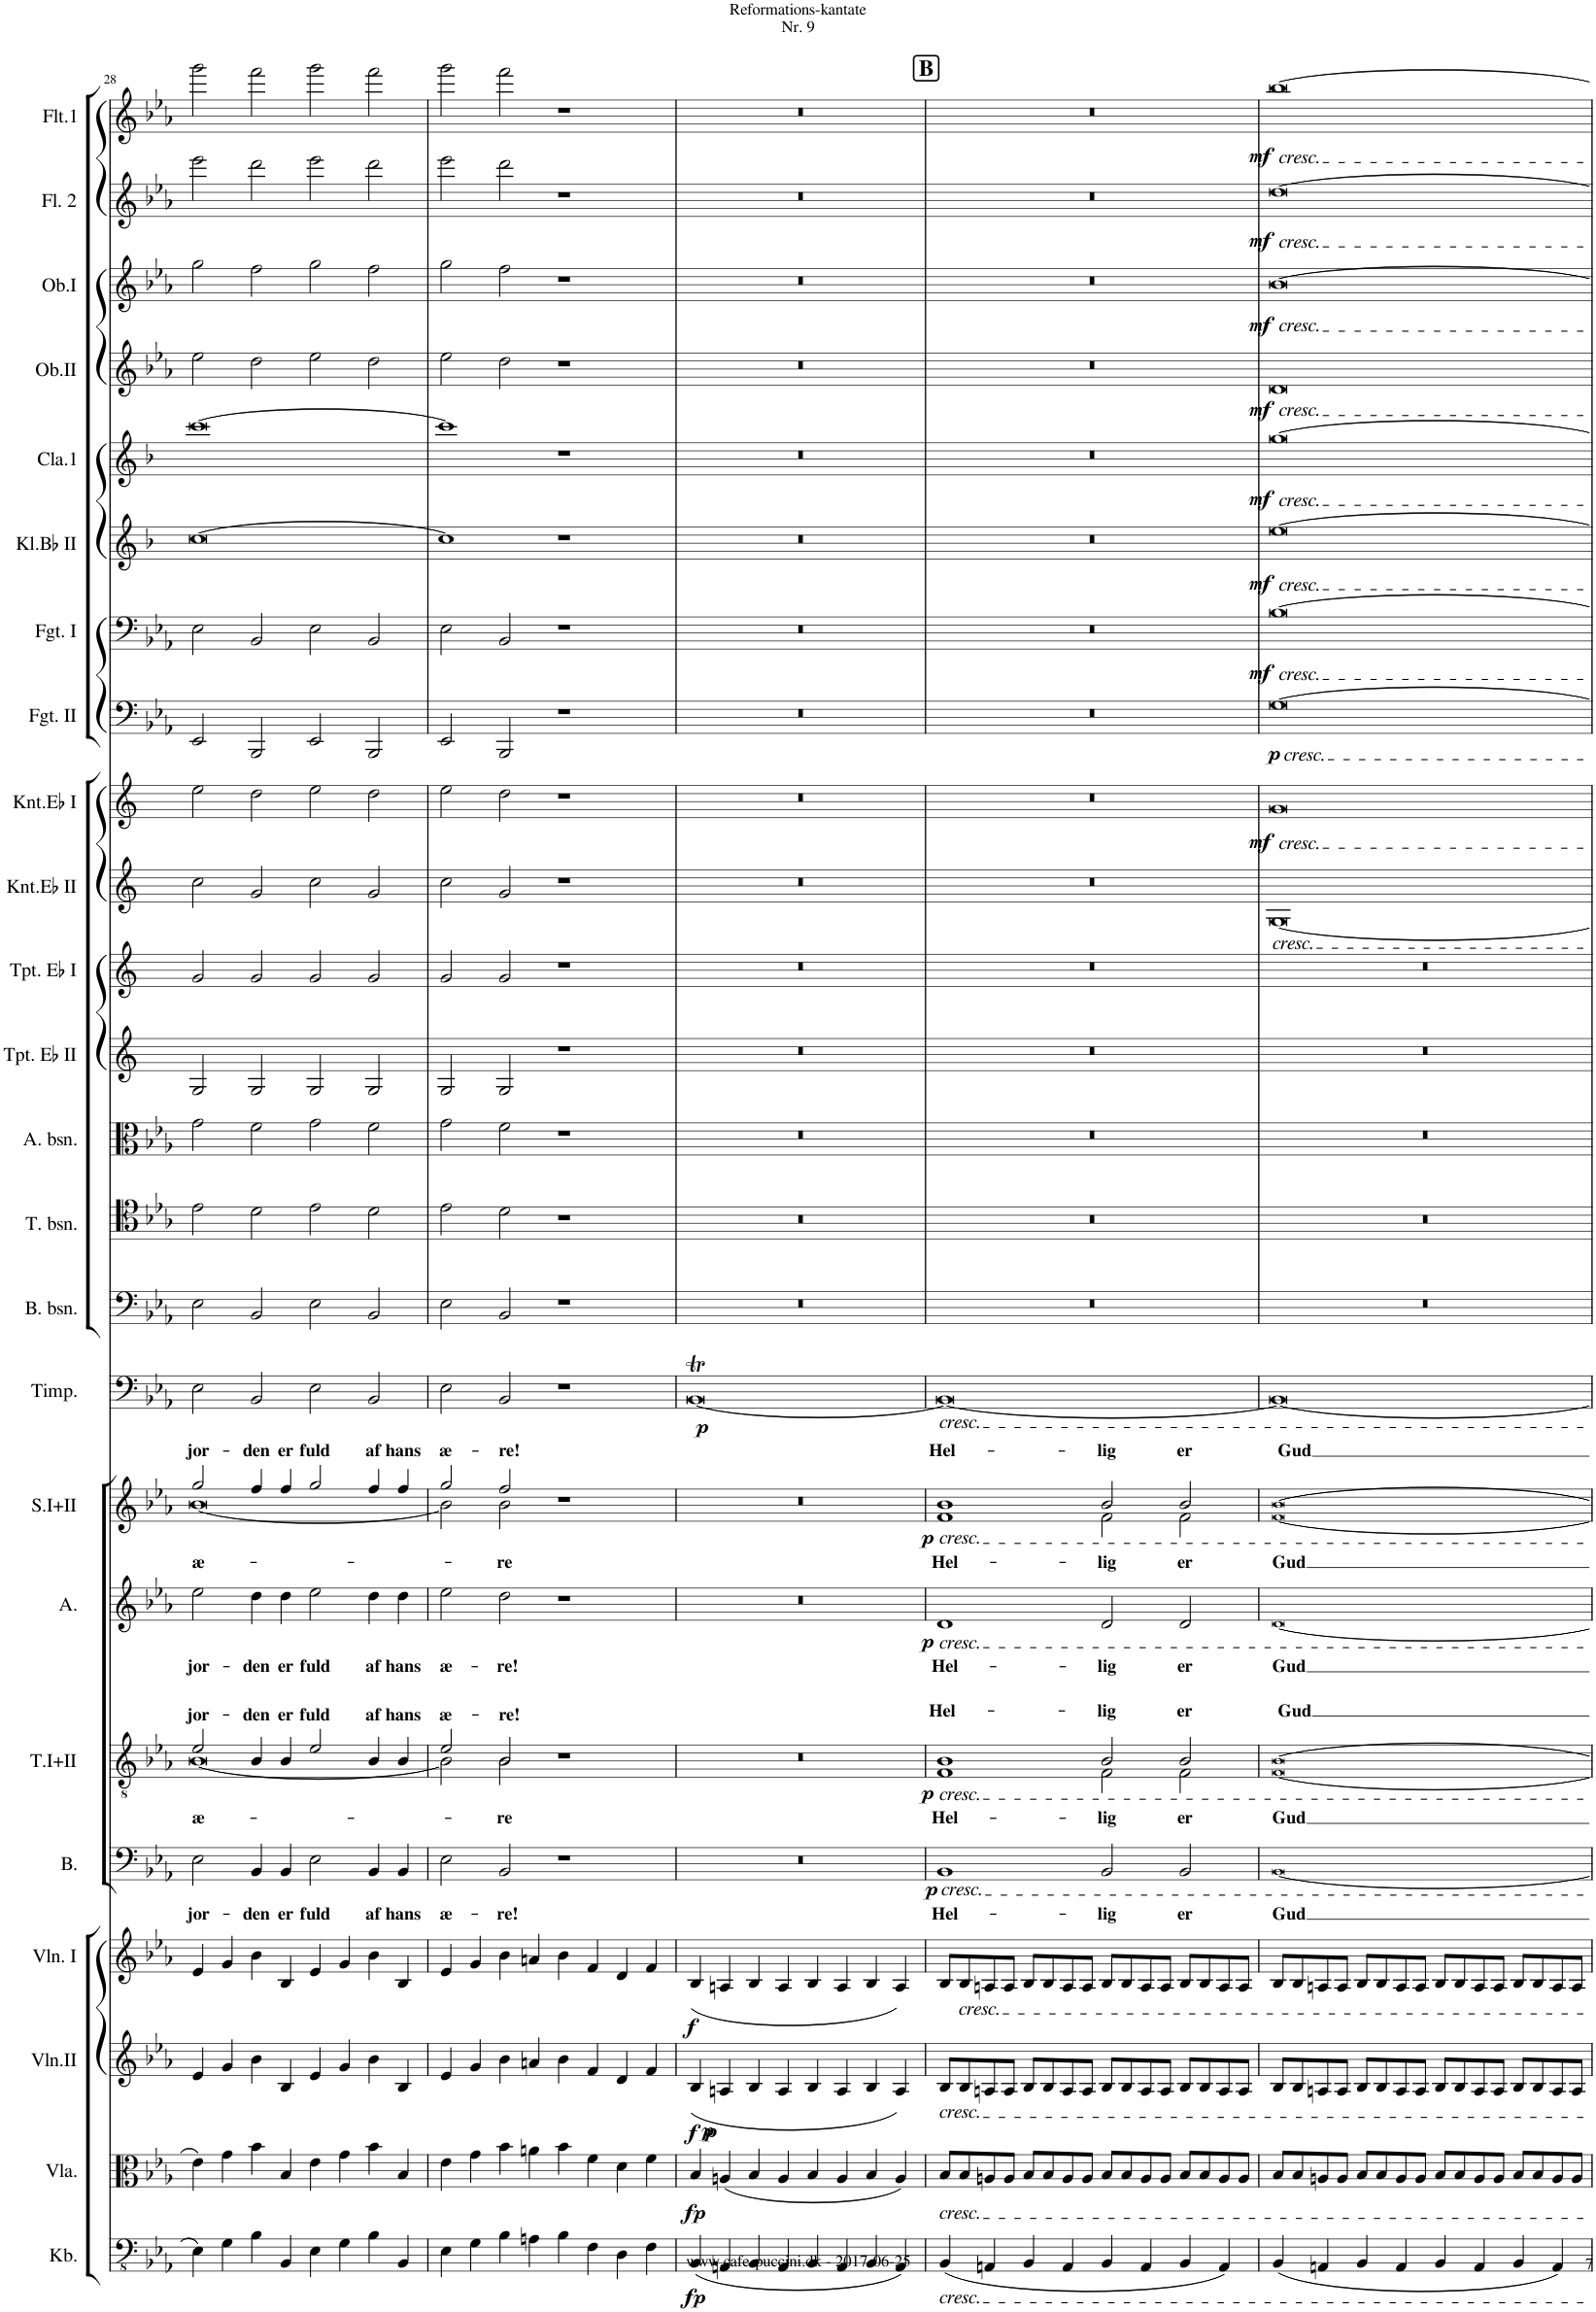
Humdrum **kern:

**kern	**dynam	**kern	**dynam	**kern	**dynam	**kern	**dynam	**kern	**text	**dynam	**kern	**text	**dynam	**kern	**text	**dynam	**kern	**text	**dynam	**kern	**dynam	**kern	**kern	**kern	**kern	**kern	**kern	**kern	**dynam	**kern	**dynam	**kern	**dynam	**kern	**dynam	**kern	**dynam	**kern	**dynam	**kern	**dynam	**kern	**dynam	**kern	**dynam
*part24	*part24	*part23	*part23	*part22	*part22	*part21	*part21	*part20	*part20	*part20	*part19	*part19	*part19	*part18	*part18	*part18	*part17	*part17	*part17	*part16	*part16	*part15	*part14	*part13	*part12	*part11	*part10	*part9	*part9	*part8	*part8	*part7	*part7	*part6	*part6	*part5	*part5	*part4	*part4	*part3	*part3	*part2	*part2	*part1	*part1
*staff24	*staff24	*staff23	*staff23	*staff22	*staff22	*staff21	*staff21	*staff20	*staff20	*staff20	*staff19	*staff19	*staff19	*staff18	*staff18	*staff18	*staff17	*staff17	*staff17	*staff16	*staff16	*staff15	*staff14	*staff13	*staff12	*staff11	*staff10	*staff9	*staff9	*staff8	*staff8	*staff7	*staff7	*staff6	*staff6	*staff5	*staff5	*staff4	*staff4	*staff3	*staff3	*staff2	*staff2	*staff1	*staff1
*I"Kontrabas	*	*I"Viola	*	*I"Violin II	*	*I"Violin I	*	*I"Bas	*	*	*I"Tenor I+II	*	*	*I"Alt	*	*	*I"Sopran I+II	*	*	*I"Timpani	*	*I"Basbasun	*I"Tenorbasun	*I"Altbasun	*I"Trompet i Eb II	*I"Trompet i Eb I	*I"Kornet i Eb II	*I"Kornet i Eb I	*	*I"Fagot II	*	*I"Fagot I	*	*I"Klarinet i Bb II	*	*I"Clarinetto 1 (Bb)	*	*I"Obo II	*	*I"Obo I	*	*I"Flauto 2	*	*I"Flauto 1	*
*I'Kb.	*	*I'Vla.	*	*I'Vln.II	*	*I'Vln. I	*	*I'B.	*	*	*I'T.I+II	*	*	*I'A.	*	*	*I'S.I+II	*	*	*I'Timp.	*	*I'B. bsn.	*I'T. bsn.	*I'A. bsn.	*I'Tpt. Eb II	*I'Tpt. Eb I	*I'Knt.Eb II	*I'Knt.Eb I	*	*I'Fgt. II	*	*I'Fgt. I	*	*I'Kl.Bb II	*	*I'Cla.1	*	*I'Ob.II	*	*I'Ob.I	*	*I'Fl. 2	*	*I'Flt.1	*
!!LO:PB:g=z
*clefFv4	*	*clefC3	*	*clefG2	*	*clefG2	*	*clefF4	*	*	*clefGv2	*	*	*clefG2	*	*	*clefG2	*	*	*clefF4	*	*clefF4	*clefC4	*clefC3	*clefG2	*clefG2	*clefG2	*clefG2	*	*clefF4	*	*clefF4	*	*clefG2	*	*clefG2	*	*clefG2	*	*clefG2	*	*clefG2	*	*clefG2	*
*Trd7c12	*	*	*	*	*	*	*	*	*	*	*	*	*	*	*	*	*	*	*	*	*	*	*	*	*Trd-2c-3	*Trd-2c-3	*Trd-2c-3	*Trd-2c-3	*	*	*	*	*	*Trd1c2	*	*Trd1c2	*	*	*	*	*	*	*	*	*
*k[b-e-a-]	*	*k[b-e-a-]	*	*k[b-e-a-]	*	*k[b-e-a-]	*	*k[b-e-a-]	*	*	*k[b-e-a-]	*	*	*k[b-e-a-]	*	*	*k[b-e-a-]	*	*	*k[b-e-a-]	*	*k[b-e-a-]	*k[b-e-a-]	*k[b-e-a-]	*k[]	*k[]	*k[]	*k[]	*	*k[b-e-a-]	*	*k[b-e-a-]	*	*k[b-]	*	*k[b-]	*	*k[b-e-a-]	*	*k[b-e-a-]	*	*k[b-e-a-]	*	*k[b-e-a-]	*
*M8/4	*	*M8/4	*	*M8/4	*	*M8/4	*	*M8/4	*	*	*M8/4	*	*	*M8/4	*	*	*M8/4	*	*	*M8/4	*	*M8/4	*M8/4	*M8/4	*M8/4	*M8/4	*M8/4	*M8/4	*	*M8/4	*	*M8/4	*	*M8/4	*	*M8/4	*	*M8/4	*	*M8/4	*	*M8/4	*	*M8/4	*
*met(c|)	*	*met(c|)	*	*met(c|)	*	*met(c|)	*	*met(c|)	*	*	*met(c|)	*	*	*met(c|)	*	*	*met(c|)	*	*	*met(c|)	*	*met(c|)	*met(c|)	*met(c|)	*met(c|)	*met(c|)	*met(c|)	*met(c|)	*	*met(c|)	*	*met(c|)	*	*met(c|)	*	*met(c|)	*	*met(c|)	*	*met(c|)	*	*met(c|)	*	*met(c|)	*
=28	=28	=28	=28	=28	=28	=28	=28	=28	=28	=28	=28	=28	=28	=28	=28	=28	=28	=28	=28	=28	=28	=28	=28	=28	=28	=28	=28	=28	=28	=28	=28	=28	=28	=28	=28	=28	=28	=28	=28	=28	=28	=28	=28	=28	=28
!	!	!	!	!	!	!	!	!	!LO:LY:b	!	!	!LO:LY:a	!	!	!	!	!	!	!	!	!	!	!	!	!	!	!	!	!	!	!	!	!	!	!	!	!	!	!	!	!	!	!	!	!
*	*	*	*	*	*	*	*	*	*	*	*^	*	*	*	*	*	*	*	*	*	*	*	*	*	*	*	*	*	*	*	*	*	*	*	*	*	*	*	*	*	*	*	*	*	*
!	!	!	!	!	!	!	!	!	!	!	!	!	!LO:LY:b	!	!	!LO:LY:b	!	!	!LO:LY:a	!	!	!	!	!	!	!	!	!	!	!	!	!	!	!	!	!	!	!	!	!	!	!	!	!	!	!
*	*	*	*	*	*	*	*	*	*	*	*	*	*	*	*	*	*	*^	*	*	*	*	*	*	*	*	*	*	*	*	*	*	*	*	*	*	*	*	*	*	*	*	*	*	*	*
!	!	!	!	!	!	!	!	!	!	!	!	!	!	!	!	!	!	!	!	!LO:LY:b	!	!	!	!	!	!	!	!	!	!	!	!	!	!	!	!	!	!	!	!	!	!	!	!	!	!	!
4EE-\	.	4e-\	.	4e-/	.	4e-/	.	2E-\	jor-	.	2e-/	[0B-	æ-	.	2ee-\	jor-	.	2gg/	[0b-	æ-	.	2E-\	.	2E-\	2e-\	2g\	2G/	2g/	2cc\	2ee\	.	2EE-/	.	2E-\	.	[0cc	.	[0ccc	.	2ee-\	.	2gg\	.	2eee-\	.	2ggg\	.
4GG\	.	4g\	.	4g/	.	4g/	.	.	.	.	.	.	.	.	.	.	.	.	.	.	.	.	.	.	.	.	.	.	.	.	.	.	.	.	.	.	.	.	.	.	.	.	.	.	.	.	.
!	!	!	!	!	!	!	!	!	!LO:LY:b	!	!	!	!LO:LY:a	!	!	!LO:LY:b	!	!	!	!LO:LY:a	!	!	!	!	!	!	!	!	!	!	!	!	!	!	!	!	!	!	!	!	!	!	!	!	!	!	!
4BB-\	.	4b-\	.	4b-\	.	4b-\	.	4BB-/	-den	.	4B-/	.	-den	.	4dd\	-den	.	4ff/	.	-den	.	2BB-/	.	2BB-/	2d\	2f\	2G/	2g/	2g/	2dd\	.	2BBB-/	.	2BB-/	.	.	.	.	.	2dd\	.	2ff\	.	2ddd\	.	2fff\	.
!	!	!	!	!	!	!	!	!	!LO:LY:b	!	!	!	!LO:LY:a	!	!	!LO:LY:b	!	!	!	!LO:LY:a	!	!	!	!	!	!	!	!	!	!	!	!	!	!	!	!	!	!	!	!	!	!	!	!	!	!	!
4BBB-/	.	4B-/	.	4B-/	.	4B-/	.	4BB-/	er	.	4B-/	.	er	.	4dd\	er	.	4ff/	.	er	.	.	.	.	.	.	.	.	.	.	.	.	.	.	.	.	.	.	.	.	.	.	.	.	.	.	.
!	!	!	!	!	!	!	!	!	!LO:LY:b	!	!	!	!LO:LY:a	!	!	!LO:LY:b	!	!	!	!LO:LY:a	!	!	!	!	!	!	!	!	!	!	!	!	!	!	!	!	!	!	!	!	!	!	!	!	!	!	!
4EE-\	.	4e-\	.	4e-/	.	4e-/	.	2E-\	fuld	.	2e-/	.	fuld	.	2ee-\	fuld	.	2gg/	.	fuld	.	2E-\	.	2E-\	2e-\	2g\	2G/	2g/	2cc\	2ee\	.	2EE-/	.	2E-\	.	.	.	.	.	2ee-\	.	2gg\	.	2eee-\	.	2ggg\	.
4GG\	.	4g\	.	4g/	.	4g/	.	.	.	.	.	.	.	.	.	.	.	.	.	.	.	.	.	.	.	.	.	.	.	.	.	.	.	.	.	.	.	.	.	.	.	.	.	.	.	.	.
!	!	!	!	!	!	!	!	!	!LO:LY:b	!	!	!	!LO:LY:a	!	!	!LO:LY:b	!	!	!	!LO:LY:a	!	!	!	!	!	!	!	!	!	!	!	!	!	!	!	!	!	!	!	!	!	!	!	!	!	!	!
4BB-\	.	4b-\	.	4b-\	.	4b-\	.	4BB-/	af	.	4B-/	.	af	.	4dd\	af	.	4ff/	.	af	.	2BB-/	.	2BB-/	2d\	2f\	2G/	2g/	2g/	2dd\	.	2BBB-/	.	2BB-/	.	.	.	.	.	2dd\	.	2ff\	.	2ddd\	.	2fff\	.
!	!	!	!	!	!	!	!	!	!LO:LY:b	!	!	!	!LO:LY:a	!	!	!LO:LY:b	!	!	!	!LO:LY:a	!	!	!	!	!	!	!	!	!	!	!	!	!	!	!	!	!	!	!	!	!	!	!	!	!	!	!
4BBB-/	.	4B-/	.	4B-/	.	4B-/	.	4BB-/	hans	.	4B-/	.	hans	.	4dd\	hans	.	4ff/	.	hans	.	.	.	.	.	.	.	.	.	.	.	.	.	.	.	.	.	.	.	.	.	.	.	.	.	.	.
=29	=29	=29	=29	=29	=29	=29	=29	=29	=29	=29	=29	=29	=29	=29	=29	=29	=29	=29	=29	=29	=29	=29	=29	=29	=29	=29	=29	=29	=29	=29	=29	=29	=29	=29	=29	=29	=29	=29	=29	=29	=29	=29	=29	=29	=29	=29	=29
!	!	!	!	!	!	!	!	!	!LO:LY:b	!	!	!	!LO:LY:a	!	!	!LO:LY:b	!	!	!	!LO:LY:a	!	!	!	!	!	!	!	!	!	!	!	!	!	!	!	!	!	!	!	!	!	!	!	!	!	!	!
4EE-\	.	4e-\	.	4e-/	.	4e-/	.	2E-\	æ-	.	2e-/	2B-\]	æ-	.	2ee-\	æ-	.	2gg/	2b-\]	æ-	.	2E-\	.	2E-\	2e-\	2g\	2G/	2g/	2cc\	2ee\	.	2EE-/	.	2E-\	.	1cc]	.	1ccc]	.	2ee-\	.	2gg\	.	2eee-\	.	2ggg\	.
4GG\	.	4g\	.	4g/	.	4g/	.	.	.	.	.	.	.	.	.	.	.	.	.	.	.	.	.	.	.	.	.	.	.	.	.	.	.	.	.	.	.	.	.	.	.	.	.	.	.	.	.
!	!	!	!	!	!	!	!	!	!LO:LY:b	!	!	!	!LO:LY:a	!	!	!	!	!	!	!	!	!	!	!	!	!	!	!	!	!	!	!	!	!	!	!	!	!	!	!	!	!	!	!	!	!	!
!	!	!	!	!	!	!	!	!	!	!	!	!	!LO:LY:b	!	!	!LO:LY:b	!	!	!	!LO:LY:a	!	!	!	!	!	!	!	!	!	!	!	!	!	!	!	!	!	!	!	!	!	!	!	!	!	!	!
!	!	!	!	!	!	!	!	!	!	!	!	!	!	!	!	!	!	!	!	!LO:LY:b	!	!	!	!	!	!	!	!	!	!	!	!	!	!	!	!	!	!	!	!	!	!	!	!	!	!	!
4BB-\	.	4b-\	.	4b-\	.	4b-\	.	2BB-/	-re!	.	2B-/	2B-\	-re	.	2dd\	-re!	.	2ff/	2b-\	-re	.	2BB-/	.	2BB-/	2d\	2f\	2G/	2g/	2g/	2dd\	.	2BBB-/	.	2BB-/	.	.	.	.	.	2dd\	.	2ff\	.	2ddd\	.	2fff\	.
4AAn\	.	4an\	.	4an/	.	4an/	.	.	.	.	.	.	.	.	.	.	.	.	.	.	.	.	.	.	.	.	.	.	.	.	.	.	.	.	.	.	.	.	.	.	.	.	.	.	.	.	.
4BB-\	.	4b-\	.	4b-\	.	4b-\	.	1r	.	.	1r	1ryy	.	.	1r	.	.	1r	1ryy	.	.	1r	.	1r	1r	1r	1r	1r	1r	1r	.	1r	.	1r	.	1r	.	1r	.	1r	.	1r	.	1r	.	1r	.
4FF\	.	4f\	.	4f/	.	4f/	.	.	.	.	.	.	.	.	.	.	.	.	.	.	.	.	.	.	.	.	.	.	.	.	.	.	.	.	.	.	.	.	.	.	.	.	.	.	.	.	.
4DD\	.	4d\	.	4d/	.	4d/	.	.	.	.	.	.	.	.	.	.	.	.	.	.	.	.	.	.	.	.	.	.	.	.	.	.	.	.	.	.	.	.	.	.	.	.	.	.	.	.	.
4FF\	.	4f\	.	4f/	.	4f/	.	.	.	.	.	.	.	.	.	.	.	.	.	.	.	.	.	.	.	.	.	.	.	.	.	.	.	.	.	.	.	.	.	.	.	.	.	.	.	.	.
=30	=30	=30	=30	=30	=30	=30	=30	=30	=30	=30	=30	=30	=30	=30	=30	=30	=30	=30	=30	=30	=30	=30	=30	=30	=30	=30	=30	=30	=30	=30	=30	=30	=30	=30	=30	=30	=30	=30	=30	=30	=30	=30	=30	=30	=30	=30	=30
!	!LO:DY:b	!	!LO:DY:b	!	!LO:DY:b	!	!	!	!	!	!	!	!	!	!	!	!	!	!	!	!	!	!	!	!	!	!	!	!	!	!	!	!	!	!	!	!	!	!	!	!	!	!	!	!	!	!
!	!	!	!	!	!LO:DY:n=1:b	!	!	!	!	!	!	!	!	!	!	!	!	!	!	!	!	!	!	!	!	!	!	!	!	!	!	!	!	!	!	!	!	!	!	!	!	!	!	!	!	!	!
!	!	!	!	!	!LO:DY:n=2:b	!	!LO:DY:b	!	!	!	!	!	!	!	!	!	!	!	!	!	!	!	!LO:DY:b	!	!	!	!	!	!	!	!	!	!	!	!	!	!	!	!	!	!	!	!	!	!	!	!
(4BBB-/	fp	4B-/	fp	(4B-/	f p p	(4B-/	f	0r	.	.	0r	0ryy	.	.	0r	.	.	0r	0ryy	.	.	[0BB-T	p	0r	0r	0r	0r	0r	0r	0r	.	0r	.	0r	.	0r	.	0r	.	0r	.	0r	.	0r	.	0r	.
4AAAn/	.	(4An/	.	4An/	.	4An/	.	.	.	.	.	.	.	.	.	.	.	.	.	.	.	.	.	.	.	.	.	.	.	.	.	.	.	.	.	.	.	.	.	.	.	.	.	.	.	.	.
4BBB-/	.	4B-/	.	4B-/	.	4B-/	.	.	.	.	.	.	.	.	.	.	.	.	.	.	.	.	.	.	.	.	.	.	.	.	.	.	.	.	.	.	.	.	.	.	.	.	.	.	.	.	.
4AAA/	.	4A/	.	4A/	.	4A/	.	.	.	.	.	.	.	.	.	.	.	.	.	.	.	.	.	.	.	.	.	.	.	.	.	.	.	.	.	.	.	.	.	.	.	.	.	.	.	.	.
4BBB-/	.	4B-/	.	4B-/	.	4B-/	.	.	.	.	.	.	.	.	.	.	.	.	.	.	.	.	.	.	.	.	.	.	.	.	.	.	.	.	.	.	.	.	.	.	.	.	.	.	.	.	.
4AAA/	.	4A/	.	4A/	.	4A/	.	.	.	.	.	.	.	.	.	.	.	.	.	.	.	.	.	.	.	.	.	.	.	.	.	.	.	.	.	.	.	.	.	.	.	.	.	.	.	.	.
4BBB-/	.	4B-/	.	4B-/	.	4B-/	.	.	.	.	.	.	.	.	.	.	.	.	.	.	.	.	.	.	.	.	.	.	.	.	.	.	.	.	.	.	.	.	.	.	.	.	.	.	.	.	.
4AAA/)	.	4A/)	.	4A/)	.	4A/)	.	.	.	.	.	.	.	.	.	.	.	.	.	.	.	.	.	.	.	.	.	.	.	.	.	.	.	.	.	.	.	.	.	.	.	.	.	.	.	.	.
!!LO:REH:place=s1:a:B:cj:fs=14:t=B
=31	=31	=31	=31	=31	=31	=31	=31	=31	=31	=31	=31	=31	=31	=31	=31	=31	=31	=31	=31	=31	=31	=31	=31	=31	=31	=31	=31	=31	=31	=31	=31	=31	=31	=31	=31	=31	=31	=31	=31	=31	=31	=31	=31	=31	=31	=31	=31
!	!	!	!	!	!	!	!	!	!	!	!	!	!	!	!	!	!	!	!	!	!	!LO:TX:b:i:t=cresc.	!	!	!	!	!	!	!	!	!	!	!	!	!	!	!	!	!	!	!	!	!	!	!	!	!
!	!	!	!	!	!	!	!	!	!	!	!	!	!	!	!	!	!	!LO:TX:b:i:t=cresc.	!	!	!	!	!	!	!	!	!	!	!	!	!	!	!	!	!	!	!	!	!	!	!	!	!	!	!	!	!
!	!	!	!	!	!	!	!	!	!	!	!	!	!	!	!LO:TX:b:i:t=cresc.	!	!	!	!	!	!	!	!	!	!	!	!	!	!	!	!	!	!	!	!	!	!	!	!	!	!	!	!	!	!	!	!
!	!	!	!	!	!	!	!	!	!	!	!LO:TX:b:i:t=cresc.	!	!	!	!	!	!	!	!	!	!	!	!	!	!	!	!	!	!	!	!	!	!	!	!	!	!	!	!	!	!	!	!	!	!	!	!
!	!	!	!	!	!	!	!	!LO:TX:b:i:t=cresc.	!	!	!	!	!	!	!	!	!	!	!	!	!	!	!	!	!	!	!	!	!	!	!	!	!	!	!	!	!	!	!	!	!	!	!	!	!	!	!
!	!	!	!	!LO:TX:b:i:t=cresc.	!	!	!	!	!	!	!	!	!	!	!	!	!	!	!	!	!	!	!	!	!	!	!	!	!	!	!	!	!	!	!	!	!	!	!	!	!	!	!	!	!	!	!
!	!	!LO:TX:b:i:t=cresc.	!	!	!	!	!	!	!	!	!	!	!	!	!	!	!	!	!	!	!	!	!	!	!	!	!	!	!	!	!	!	!	!	!	!	!	!	!	!	!	!	!	!	!	!	!
!LO:TX:b:i:t=cresc.	!	!	!	!	!	!	!	!	!	!	!	!	!	!	!	!	!	!	!	!	!	!	!	!	!	!	!	!	!	!	!	!	!	!	!	!	!	!	!	!	!	!	!	!	!	!	!
!	!	!	!	!	!	!	!	!	!LO:LY:b	!	!	!	!LO:LY:a	!	!	!	!	!	!	!	!	!	!	!	!	!	!	!	!	!	!	!	!	!	!	!	!	!	!	!	!	!	!	!	!	!	!
!	!	!	!	!	!	!	!	!	!	!	!	!	!LO:LY:b	!	!	!LO:LY:b	!	!	!	!LO:LY:a	!	!	!	!	!	!	!	!	!	!	!	!	!	!	!	!	!	!	!	!	!	!	!	!	!	!	!
!	!	!	!	!	!	!	!	!	!	!LO:DY:b	!	!	!	!LO:DY:b	!	!	!LO:DY:b	!	!	!LO:LY:b	!LO:DY:b	!	!	!	!	!	!	!	!	!	!	!	!	!	!	!	!	!	!	!	!	!	!	!	!	!	!
(4BBB-/	.	8B-/L	.	8B-/L	.	8B-/L	.	1BB-	Hel-	p	1B-	1F	Hel-	p	1d	Hel-	p	1b-	1f	Hel-	p	0BB-_	.	0r	0r	0r	0r	0r	0r	0r	.	0r	.	0r	.	0r	.	0r	.	0r	.	0r	.	0r	.	0r	.
!	!	!	!	!	!	!LO:TX:b:i:t=cresc.	!	!	!	!	!	!	!	!	!	!	!	!	!	!	!	!	!	!	!	!	!	!	!	!	!	!	!	!	!	!	!	!	!	!	!	!	!	!	!	!	!
.	.	8B-/	.	8B-/	.	8B-/	.	.	.	.	.	.	.	.	.	.	.	.	.	.	.	.	.	.	.	.	.	.	.	.	.	.	.	.	.	.	.	.	.	.	.	.	.	.	.	.	.
4AAAn/	.	8An/	.	8An/	.	8An/	.	.	.	.	.	.	.	.	.	.	.	.	.	.	.	.	.	.	.	.	.	.	.	.	.	.	.	.	.	.	.	.	.	.	.	.	.	.	.	.	.
.	.	8A/J	.	8A/J	.	8A/J	.	.	.	.	.	.	.	.	.	.	.	.	.	.	.	.	.	.	.	.	.	.	.	.	.	.	.	.	.	.	.	.	.	.	.	.	.	.	.	.	.
4BBB-/	.	8B-/L	.	8B-/L	.	8B-/L	.	.	.	.	.	.	.	.	.	.	.	.	.	.	.	.	.	.	.	.	.	.	.	.	.	.	.	.	.	.	.	.	.	.	.	.	.	.	.	.	.
.	.	8B-/	.	8B-/	.	8B-/	.	.	.	.	.	.	.	.	.	.	.	.	.	.	.	.	.	.	.	.	.	.	.	.	.	.	.	.	.	.	.	.	.	.	.	.	.	.	.	.	.
4AAA/	.	8A/	.	8A/	.	8A/	.	.	.	.	.	.	.	.	.	.	.	.	.	.	.	.	.	.	.	.	.	.	.	.	.	.	.	.	.	.	.	.	.	.	.	.	.	.	.	.	.
.	.	8A/J	.	8A/J	.	8A/J	.	.	.	.	.	.	.	.	.	.	.	.	.	.	.	.	.	.	.	.	.	.	.	.	.	.	.	.	.	.	.	.	.	.	.	.	.	.	.	.	.
!	!	!	!	!	!	!	!	!	!LO:LY:b	!	!	!	!LO:LY:a	!	!	!	!	!	!	!	!	!	!	!	!	!	!	!	!	!	!	!	!	!	!	!	!	!	!	!	!	!	!	!	!	!	!
!	!	!	!	!	!	!	!	!	!	!	!	!	!LO:LY:b	!	!	!LO:LY:b	!	!	!	!LO:LY:a	!	!	!	!	!	!	!	!	!	!	!	!	!	!	!	!	!	!	!	!	!	!	!	!	!	!	!
!	!	!	!	!	!	!	!	!	!	!	!	!	!	!	!	!	!	!	!	!LO:LY:b	!	!	!	!	!	!	!	!	!	!	!	!	!	!	!	!	!	!	!	!	!	!	!	!	!	!	!
4BBB-/	.	8B-/L	.	8B-/L	.	8B-/L	.	2BB-/	-lig	.	2B-/	2F\	-lig	.	2d/	-lig	.	2b-/	2f\	-lig	.	.	.	.	.	.	.	.	.	.	.	.	.	.	.	.	.	.	.	.	.	.	.	.	.	.	.
.	.	8B-/	.	8B-/	.	8B-/	.	.	.	.	.	.	.	.	.	.	.	.	.	.	.	.	.	.	.	.	.	.	.	.	.	.	.	.	.	.	.	.	.	.	.	.	.	.	.	.	.
4AAA/	.	8A/	.	8A/	.	8A/	.	.	.	.	.	.	.	.	.	.	.	.	.	.	.	.	.	.	.	.	.	.	.	.	.	.	.	.	.	.	.	.	.	.	.	.	.	.	.	.	.
.	.	8A/J	.	8A/J	.	8A/J	.	.	.	.	.	.	.	.	.	.	.	.	.	.	.	.	.	.	.	.	.	.	.	.	.	.	.	.	.	.	.	.	.	.	.	.	.	.	.	.	.
!	!	!	!	!	!	!	!	!	!LO:LY:b	!	!	!	!LO:LY:a	!	!	!	!	!	!	!	!	!	!	!	!	!	!	!	!	!	!	!	!	!	!	!	!	!	!	!	!	!	!	!	!	!	!
!	!	!	!	!	!	!	!	!	!	!	!	!	!LO:LY:b	!	!	!LO:LY:b	!	!	!	!LO:LY:a	!	!	!	!	!	!	!	!	!	!	!	!	!	!	!	!	!	!	!	!	!	!	!	!	!	!	!
!	!	!	!	!	!	!	!	!	!	!	!	!	!	!	!	!	!	!	!	!LO:LY:b	!	!	!	!	!	!	!	!	!	!	!	!	!	!	!	!	!	!	!	!	!	!	!	!	!	!	!
4BBB-/	.	8B-/L	.	8B-/L	.	8B-/L	.	2BB-/	er	.	2B-/	2F\	er	.	2d/	er	.	2b-/	2f\	er	.	.	.	.	.	.	.	.	.	.	.	.	.	.	.	.	.	.	.	.	.	.	.	.	.	.	.
.	.	8B-/	.	8B-/	.	8B-/	.	.	.	.	.	.	.	.	.	.	.	.	.	.	.	.	.	.	.	.	.	.	.	.	.	.	.	.	.	.	.	.	.	.	.	.	.	.	.	.	.
4AAA/)	.	8A/	.	8A/	.	8A/	.	.	.	.	.	.	.	.	.	.	.	.	.	.	.	.	.	.	.	.	.	.	.	.	.	.	.	.	.	.	.	.	.	.	.	.	.	.	.	.	.
.	.	8A/J	.	8A/J	.	8A/J	.	.	.	.	.	.	.	.	.	.	.	.	.	.	.	.	.	.	.	.	.	.	.	.	.	.	.	.	.	.	.	.	.	.	.	.	.	.	.	.	.
=32	=32	=32	=32	=32	=32	=32	=32	=32	=32	=32	=32	=32	=32	=32	=32	=32	=32	=32	=32	=32	=32	=32	=32	=32	=32	=32	=32	=32	=32	=32	=32	=32	=32	=32	=32	=32	=32	=32	=32	=32	=32	=32	=32	=32	=32	=32	=32
!	!	!	!	!	!	!	!	!	!	!	!	!	!	!	!	!	!	!	!	!	!	!	!	!	!	!	!	!	!	!	!	!	!	!	!	!	!	!	!	!	!	!	!	!	!	!LO:TX:b:i:t=cresc.	!
!	!	!	!	!	!	!	!	!	!	!	!	!	!	!	!	!	!	!	!	!	!	!	!	!	!	!	!	!	!	!	!	!	!	!	!	!	!	!	!	!	!	!	!	!LO:TX:b:i:t=cresc.	!	!	!
!	!	!	!	!	!	!	!	!	!	!	!	!	!	!	!	!	!	!	!	!	!	!	!	!	!	!	!	!	!	!	!	!	!	!	!	!	!	!	!	!	!	!LO:TX:b:i:t=cresc.	!	!	!	!	!
!	!	!	!	!	!	!	!	!	!	!	!	!	!	!	!	!	!	!	!	!	!	!	!	!	!	!	!	!	!	!	!	!	!	!	!	!	!	!	!	!LO:TX:b:i:t=cresc.	!	!	!	!	!	!	!
!	!	!	!	!	!	!	!	!	!	!	!	!	!	!	!	!	!	!	!	!	!	!	!	!	!	!	!	!	!	!	!	!	!	!	!	!	!	!LO:TX:b:i:t=cresc.	!	!	!	!	!	!	!	!	!
!	!	!	!	!	!	!	!	!	!	!	!	!	!	!	!	!	!	!	!	!	!	!	!	!	!	!	!	!	!	!	!	!	!	!	!	!LO:TX:b:i:t=cresc.	!	!	!	!	!	!	!	!	!	!	!
!	!	!	!	!	!	!	!	!	!	!	!	!	!	!	!	!	!	!	!	!	!	!	!	!	!	!	!	!	!	!	!	!	!	!LO:TX:b:i:t=cresc.	!	!	!	!	!	!	!	!	!	!	!	!	!
!	!	!	!	!	!	!	!	!	!	!	!	!	!	!	!	!	!	!	!	!	!	!	!	!	!	!	!	!	!	!	!	!LO:TX:b:i:t=cresc.	!	!	!	!	!	!	!	!	!	!	!	!	!	!	!
!	!	!	!	!	!	!	!	!	!	!	!	!	!	!	!	!	!	!	!	!	!	!	!	!	!	!	!	!	!	!LO:TX:b:i:t=cresc.	!	!	!	!	!	!	!	!	!	!	!	!	!	!	!	!	!
!	!	!	!	!	!	!	!	!	!	!	!	!	!	!	!	!	!	!	!	!	!	!	!	!	!	!	!	!	!LO:TX:b:i:t=cresc.	!	!	!	!	!	!	!	!	!	!	!	!	!	!	!	!	!	!
!	!	!	!	!	!	!	!	!	!LO:LY:b	!	!	!	!LO:LY:a	!	!	!	!	!	!	!	!	!	!	!	!	!	!	!	!	!	!	!	!	!	!	!	!	!	!	!	!	!	!	!	!	!	!
!	!	!	!	!	!	!	!	!	!	!	!	!	!LO:LY:b	!	!	!LO:LY:b	!	!	!	!LO:LY:a	!	!	!	!	!	!	!	!	!	!	!	!	!	!	!	!	!	!	!	!	!	!	!	!	!	!	!
!	!	!	!	!	!	!	!	!	!	!	!	!	!	!	!	!	!	!	!	!LO:LY:b	!	!	!	!	!	!	!	!	!	!	!LO:DY:b	!	!LO:DY:b	!	!LO:DY:b	!	!LO:DY:b	!	!LO:DY:b	!	!LO:DY:b	!	!LO:DY:b	!	!LO:DY:b	!	!LO:DY:b
(4BBB-/	.	8B-/L	.	8B-/L	.	8B-/L	.	[0BB-!	Gud	.	[0B-!	[0F!	Gud	.	[0d!	Gud	.	[0b-!	[0f!	Gud	.	0BB-_	.	0r	0r	0r	0r	0r	[0G	0g	mf	[0G	p	[0B-	mf	[0ee	mf	[0gg	mf	0d	mf	[0b-	mf	[0dd	mf	[0bb-	mf
.	.	8B-/	.	8B-/	.	8B-/	.	.	.	.	.	.	.	.	.	.	.	.	.	.	.	.	.	.	.	.	.	.	.	.	.	.	.	.	.	.	.	.	.	.	.	.	.	.	.	.	.
4AAAn/	.	8An/	.	8An/	.	8An/	.	.	.	.	.	.	.	.	.	.	.	.	.	.	.	.	.	.	.	.	.	.	.	.	.	.	.	.	.	.	.	.	.	.	.	.	.	.	.	.	.
.	.	8A/J	.	8A/J	.	8A/J	.	.	.	.	.	.	.	.	.	.	.	.	.	.	.	.	.	.	.	.	.	.	.	.	.	.	.	.	.	.	.	.	.	.	.	.	.	.	.	.	.
4BBB-/	.	8B-/L	.	8B-/L	.	8B-/L	.	.	.	.	.	.	.	.	.	.	.	.	.	.	.	.	.	.	.	.	.	.	.	.	.	.	.	.	.	.	.	.	.	.	.	.	.	.	.	.	.
.	.	8B-/	.	8B-/	.	8B-/	.	.	.	.	.	.	.	.	.	.	.	.	.	.	.	.	.	.	.	.	.	.	.	.	.	.	.	.	.	.	.	.	.	.	.	.	.	.	.	.	.
4AAA/	.	8A/	.	8A/	.	8A/	.	.	.	.	.	.	.	.	.	.	.	.	.	.	.	.	.	.	.	.	.	.	.	.	.	.	.	.	.	.	.	.	.	.	.	.	.	.	.	.	.
.	.	8A/J	.	8A/J	.	8A/J	.	.	.	.	.	.	.	.	.	.	.	.	.	.	.	.	.	.	.	.	.	.	.	.	.	.	.	.	.	.	.	.	.	.	.	.	.	.	.	.	.
4BBB-/	.	8B-/L	.	8B-/L	.	8B-/L	.	.	.	.	.	.	.	.	.	.	.	.	.	.	.	.	.	.	.	.	.	.	.	.	.	.	.	.	.	.	.	.	.	.	.	.	.	.	.	.	.
.	.	8B-/	.	8B-/	.	8B-/	.	.	.	.	.	.	.	.	.	.	.	.	.	.	.	.	.	.	.	.	.	.	.	.	.	.	.	.	.	.	.	.	.	.	.	.	.	.	.	.	.
4AAA/	.	8A/	.	8A/	.	8A/	.	.	.	.	.	.	.	.	.	.	.	.	.	.	.	.	.	.	.	.	.	.	.	.	.	.	.	.	.	.	.	.	.	.	.	.	.	.	.	.	.
.	.	8A/J	.	8A/J	.	8A/J	.	.	.	.	.	.	.	.	.	.	.	.	.	.	.	.	.	.	.	.	.	.	.	.	.	.	.	.	.	.	.	.	.	.	.	.	.	.	.	.	.
4BBB-/	.	8B-/L	.	8B-/L	.	8B-/L	.	.	.	.	.	.	.	.	.	.	.	.	.	.	.	.	.	.	.	.	.	.	.	.	.	.	.	.	.	.	.	.	.	.	.	.	.	.	.	.	.
.	.	8B-/	.	8B-/	.	8B-/	.	.	.	.	.	.	.	.	.	.	.	.	.	.	.	.	.	.	.	.	.	.	.	.	.	.	.	.	.	.	.	.	.	.	.	.	.	.	.	.	.
4AAA/)	.	8A/	.	8A/	.	8A/	.	.	.	.	.	.	.	.	.	.	.	.	.	.	.	.	.	.	.	.	.	.	.	.	.	.	.	.	.	.	.	.	.	.	.	.	.	.	.	.	.
.	.	8A/J	.	8A/J	.	8A/J	.	.	.	.	.	.	.	.	.	.	.	.	.	.	.	.	.	.	.	.	.	.	.	.	.	.	.	.	.	.	.	.	.	.	.	.	.	.	.	.	.
*	*	*	*	*	*	*	*	*	*	*	*v	*v	*	*	*	*	*	*v	*v	*	*	*	*	*	*	*	*	*	*	*	*	*	*	*	*	*	*	*	*	*	*	*	*	*	*	*	*
=	=	=	=	=	=	=	=	=	=	=	=	=	=	=	=	=	=	=	=	=	=	=	=	=	=	=	=	=	=	=	=	=	=	=	=	=	=	=	=	=	=	=	=	=	=
*-	*-	*-	*-	*-	*-	*-	*-	*-	*-	*-	*-	*-	*-	*-	*-	*-	*-	*-	*-	*-	*-	*-	*-	*-	*-	*-	*-	*-	*-	*-	*-	*-	*-	*-	*-	*-	*-	*-	*-	*-	*-	*-	*-	*-	*-
